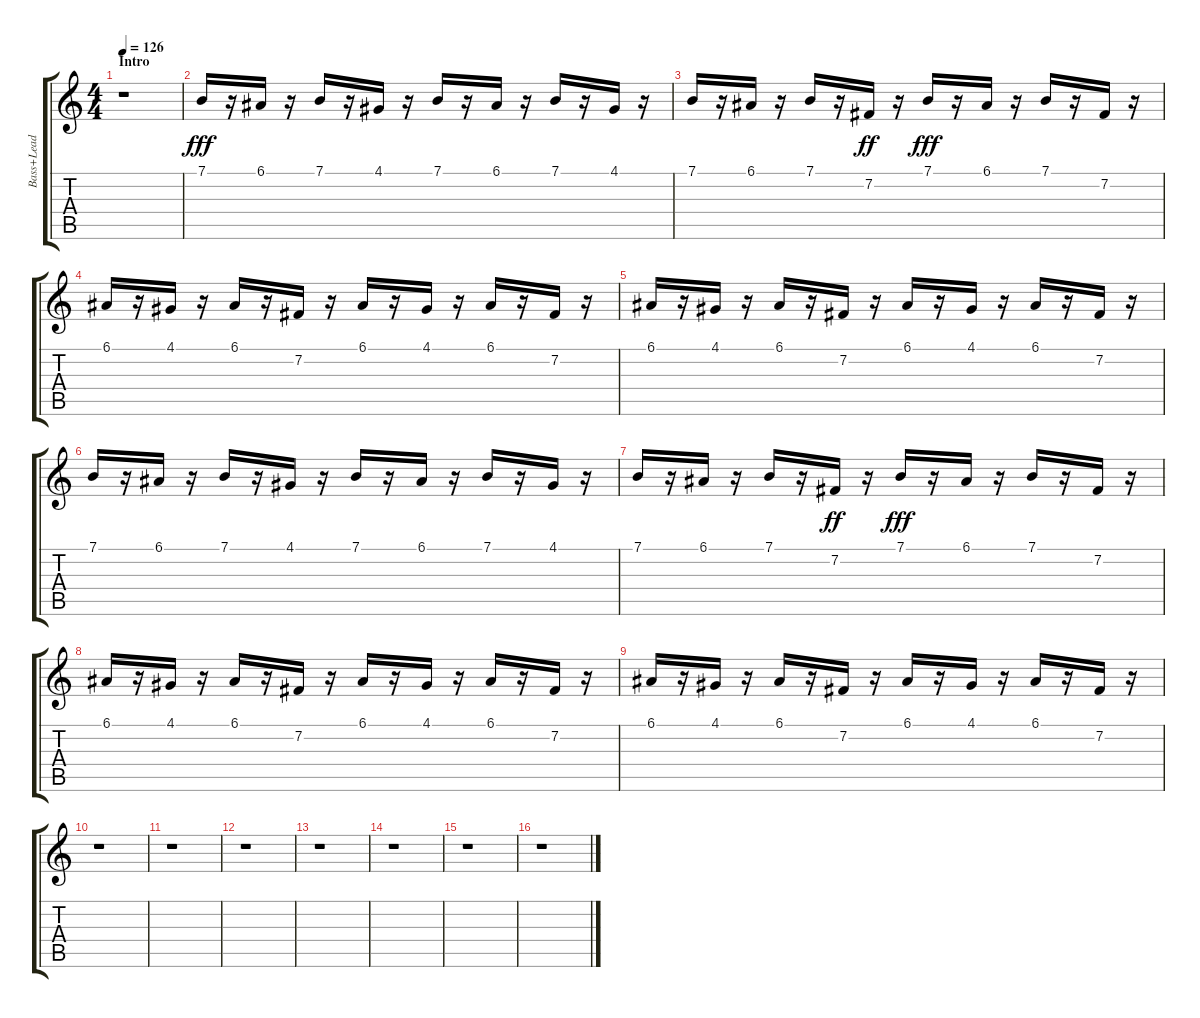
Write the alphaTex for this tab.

\track ("Bass+Lead" "Bass+Lead") {instrument lead8bassandlead}
\staff {score tabs}
\tuning (E4 B3 G3 D3 A2 E2) {hide}
\ts (4 4)
\section ("" "Intro")
\tempo 126
\clef g2
\ks c
r.1{dy fff instrument lead8bassandlead} |
7.1.16 r.16 6.1.16 r.16 7.1.16 r.16 4.1.16 r.16 7.1.16 r.16 6.1.16 r.16 7.1.16 r.16 4.1.16 r.16 |
7.1.16 r.16 6.1.16 r.16 7.1.16 r.16 7.2.16{dy ff} r.16 7.1.16{dy fff} r.16 6.1.16 r.16 7.1.16 r.16 7.2.16 r.16 |
6.1.16 r.16 4.1.16 r.16 6.1.16 r.16 7.2.16 r.16 6.1.16 r.16 4.1.16 r.16 6.1.16 r.16 7.2.16 r.16 |
6.1.16 r.16 4.1.16 r.16 6.1.16 r.16 7.2.16 r.16 6.1.16 r.16 4.1.16 r.16 6.1.16 r.16 7.2.16 r.16 |
7.1.16 r.16 6.1.16 r.16 7.1.16 r.16 4.1.16 r.16 7.1.16 r.16 6.1.16 r.16 7.1.16 r.16 4.1.16 r.16 |
7.1.16 r.16 6.1.16 r.16 7.1.16 r.16 7.2.16{dy ff} r.16 7.1.16{dy fff} r.16 6.1.16 r.16 7.1.16 r.16 7.2.16 r.16 |
6.1.16 r.16 4.1.16 r.16 6.1.16 r.16 7.2.16 r.16 6.1.16 r.16 4.1.16 r.16 6.1.16 r.16 7.2.16 r.16 |
6.1.16 r.16 4.1.16 r.16 6.1.16 r.16 7.2.16 r.16 6.1.16 r.16 4.1.16 r.16 6.1.16 r.16 7.2.16 r.16 |
r.1 |
r.1 |
r.1 |
r.1 |
r.1 |
r.1 |
r.1
